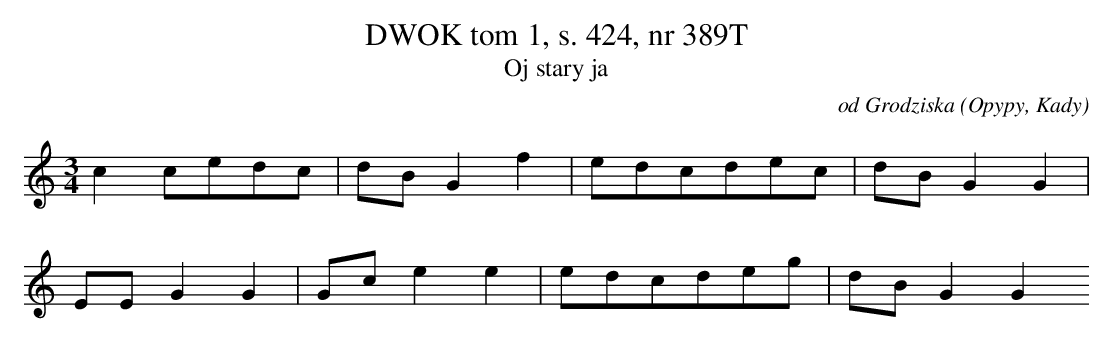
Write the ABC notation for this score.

X:1
T: DWOK tom 1, s. 424, nr 389T
T: Oj stary ja
O: od Grodziska (Opypy, Kady)
M: 3/4
L: 1/8
K: C
c2cedc | dBG2f2 | edcdec | dBG2G2 |
EEG2G2 | Gce2e2 | edcdeg | dBG2G2
